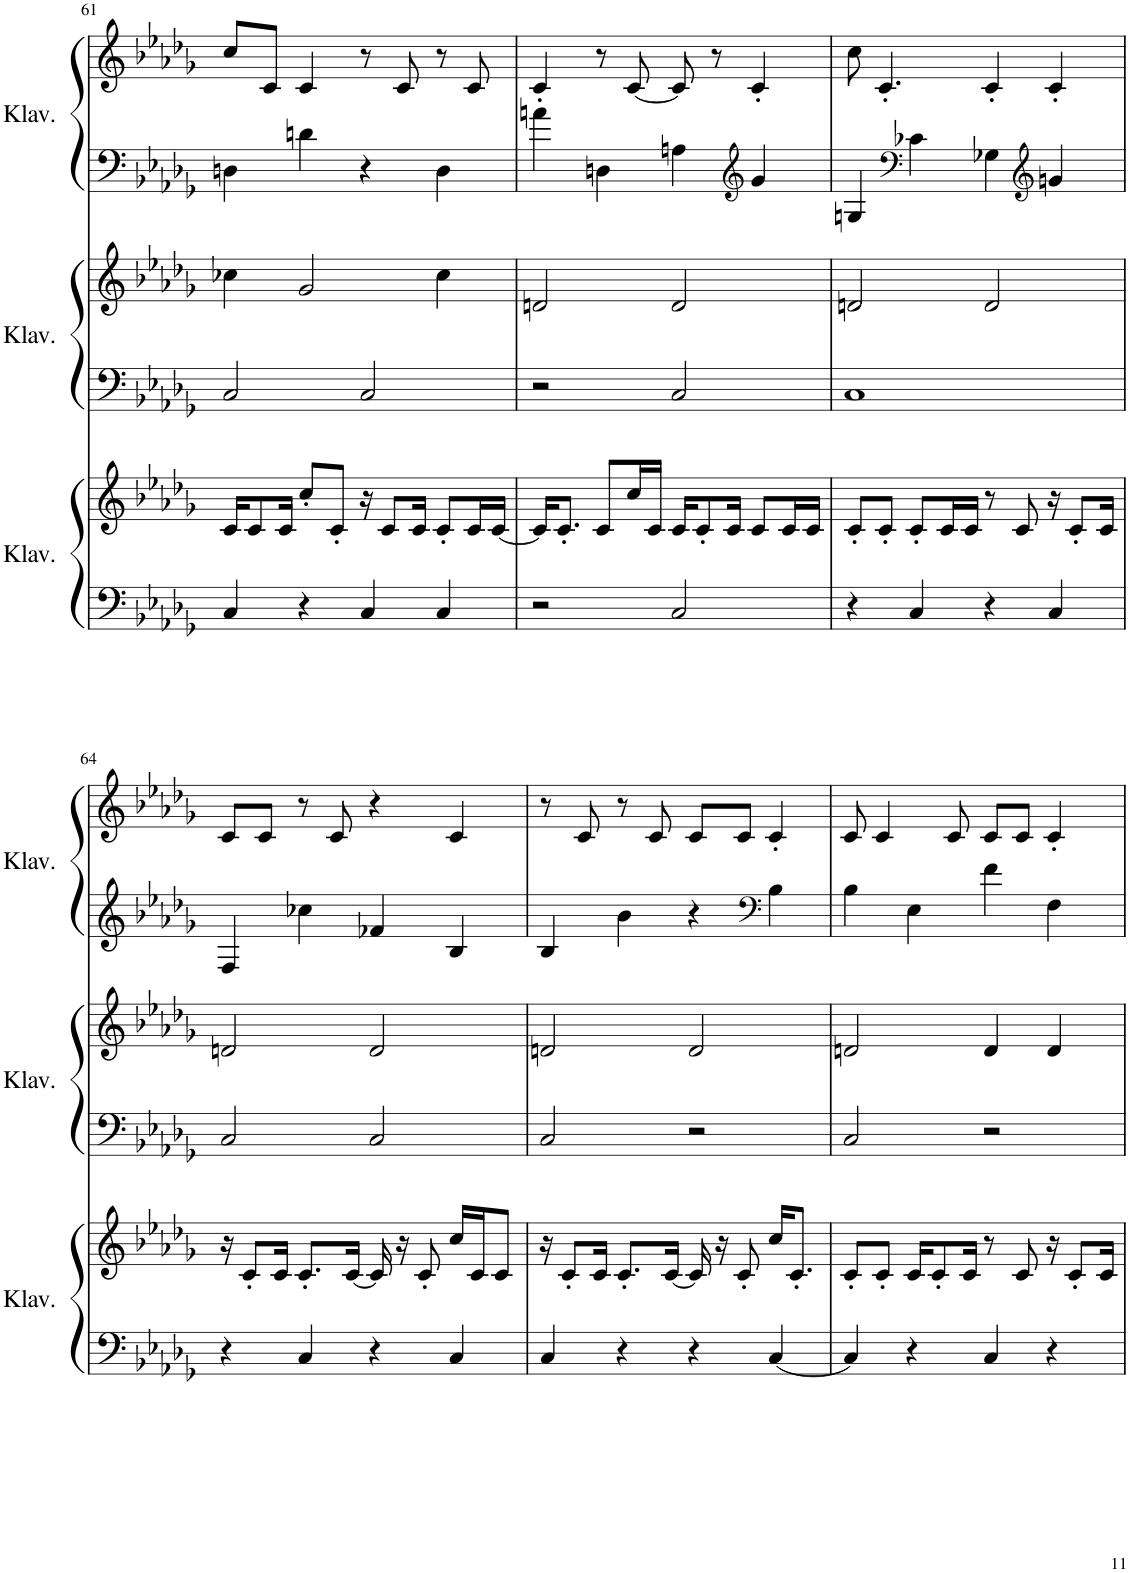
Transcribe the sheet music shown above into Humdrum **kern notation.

**kern	**kern	**kern	**kern	**kern	**kern
*part3	*part3	*part2	*part2	*part1	*part1
*staff6	*staff5	*staff4	*staff3	*staff2	*staff1
*I"Klavier	*	*I"Klavier	*	*I"Klavier	*
*I'Klav.	*	*I'Klav.	*	*I'Klav.	*
!!LO:PB:g=z
*clefF4	*clefG2	*clefF4	*clefG2	*clefF4	*clefG2
*k[b-e-a-d-g-]	*k[b-e-a-d-g-]	*k[b-e-a-d-g-]	*k[b-e-a-d-g-]	*k[b-e-a-d-g-]	*k[b-e-a-d-g-]
*M4/4	*M4/4	*M4/4	*M4/4	*M4/4	*M4/4
=61	=61	=61	=61	=61	=61
4C/	16c/KL	2C/	4cc-X\	4Dn\	8cc/L
.	8c/	.	.	.	.
.	.	.	.	.	8c/J
.	16c/Jk	.	.	.	.
4r	8cc'/L	.	2g-/	4dn\	4c/
.	8c'/J	.	.	.	.
4C/	16r	2C/	.	4r	8r
.	8c/L	.	.	.	.
.	.	.	.	.	8c/
.	16c/Jk	.	.	.	.
4C/	8c'/L	.	4cc-\	4D\	8r
.	16c/L	.	.	.	8c/
.	[16c/JJ	.	.	.	.
=62	=62	=62	=62	=62	=62
2r	16c/KL]	2r	2dn/	4an\	4c'/
.	8.c'/J	.	.	.	.
.	8c/L	.	.	4Dn\	8r
.	16cc/L	.	.	.	[8c/
.	16c/JJ	.	.	.	.
2C/	16c/KL	2C/	2d/	4An\	8c/]
.	8c'/	.	.	.	.
.	.	.	.	.	8r
.	16c/Jk	.	.	.	.
*	*	*	*	*clefG2	*
.	8c/L	.	.	4g-/	4c'/
.	16c/L	.	.	.	.
.	16c/JJ	.	.	.	.
=63	=63	=63	=63	=63	=63
4r	8c'/L	1C	2dn/	4Gn/	8cc\
.	8c'/J	.	.	.	4.c'/
*	*	*	*	*clefF4	*
4C/	8c'/L	.	.	4c-X\	.
.	16c/L	.	.	.	.
.	16c/JJ	.	.	.	.
4r	8r	.	2d/	4G-X\	4c'/
.	8c/	.	.	.	.
*	*	*	*	*clefG2	*
4C/	16r	.	.	4gn/	4c'/
.	8c'/L	.	.	.	.
.	16c/Jk	.	.	.	.
!!LO:LB:g=z
=64	=64	=64	=64	=64	=64
4r	16r	2C/	2dn/	4F/	8c/L
.	8c'/L	.	.	.	.
.	.	.	.	.	8c/J
.	16c/Jk	.	.	.	.
4C/	8.c'/L	.	.	4cc-X\	8r
.	.	.	.	.	8c/
.	[16c/Jk	.	.	.	.
4r	16c/]	2C/	2d/	4f-X/	4r
.	16r	.	.	.	.
.	8c'/	.	.	.	.
4C/	16cc/LL	.	.	4B-/	4c/
.	16c/J	.	.	.	.
.	8c/J	.	.	.	.
=65	=65	=65	=65	=65	=65
4C/	16r	2C/	2dn/	4B-/	8r
.	8c'/L	.	.	.	.
.	.	.	.	.	8c/
.	16c/Jk	.	.	.	.
4r	8.c'/L	.	.	4b-\	8r
.	.	.	.	.	8c/
.	[16c/Jk	.	.	.	.
4r	16c/]	2r	2d/	4r	8c/L
.	16r	.	.	.	.
.	8c'/	.	.	.	8c/J
*	*	*	*	*clefF4	*
[4C/	16cc/KL	.	.	4B-\	4c'/
.	8.c'/J	.	.	.	.
=66	=66	=66	=66	=66	=66
4C/]	8c'/L	2C/	2dn/	4B-\	8c/
.	8c'/J	.	.	.	4c/
4r	16c/KL	.	.	4E-\	.
.	8c'/	.	.	.	.
.	.	.	.	.	8c/
.	16c/Jk	.	.	.	.
4C/	8r	2r	4d/	4f\	8c/L
.	8c/	.	.	.	8c/J
4r	16r	.	4d/	4F\	4c'/
.	8c'/L	.	.	.	.
.	16c/Jk	.	.	.	.
=	=	=	=	=	=
*-	*-	*-	*-	*-	*-
